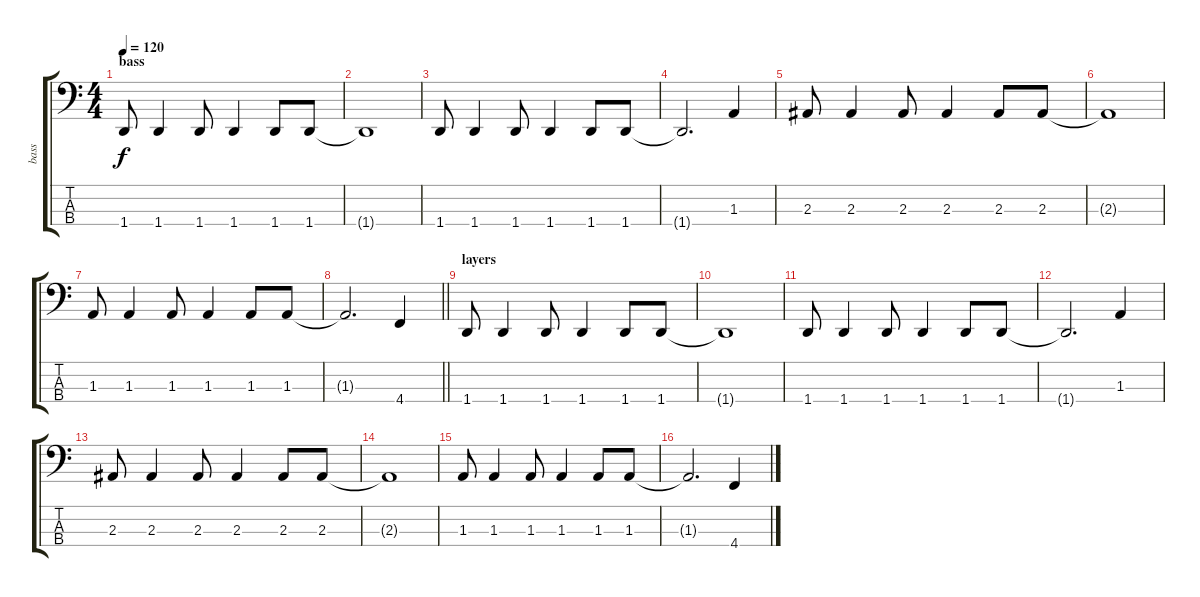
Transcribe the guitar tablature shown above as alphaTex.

\track ("bass" "bass") {instrument electricbassfinger}
\staff {score tabs}
\tuning (Gb2 Db2 Ab1 Db1) {hide}
\ts (4 4)
\section ("" "bass")
\tempo 120
\clef f4
\ks c
1.4.8{dy f} 1.4.4 1.4.8 1.4.4 1.4.8 1.4.8 |
1.4{t}.1 |
1.4.8 1.4.4 1.4.8 1.4.4 1.4.8 1.4.8 |
1.4{t}.2{d} 1.3.4 |
2.3.8 2.3.4 2.3.8 2.3.4 2.3.8 2.3.8 |
2.3{t}.1 |
1.3.8 1.3.4 1.3.8 1.3.4 1.3.8 1.3.8 |
\barLineRight lightlight
1.3{t}.2{d} 4.4.4 |
\section ("" "layers")
1.4.8 1.4.4 1.4.8 1.4.4 1.4.8 1.4.8 |
1.4{t}.1 |
1.4.8 1.4.4 1.4.8 1.4.4 1.4.8 1.4.8 |
1.4{t}.2{d} 1.3.4 |
2.3.8 2.3.4 2.3.8 2.3.4 2.3.8 2.3.8 |
2.3{t}.1 |
1.3.8 1.3.4 1.3.8 1.3.4 1.3.8 1.3.8 |
1.3{t}.2{d} 4.4.4
